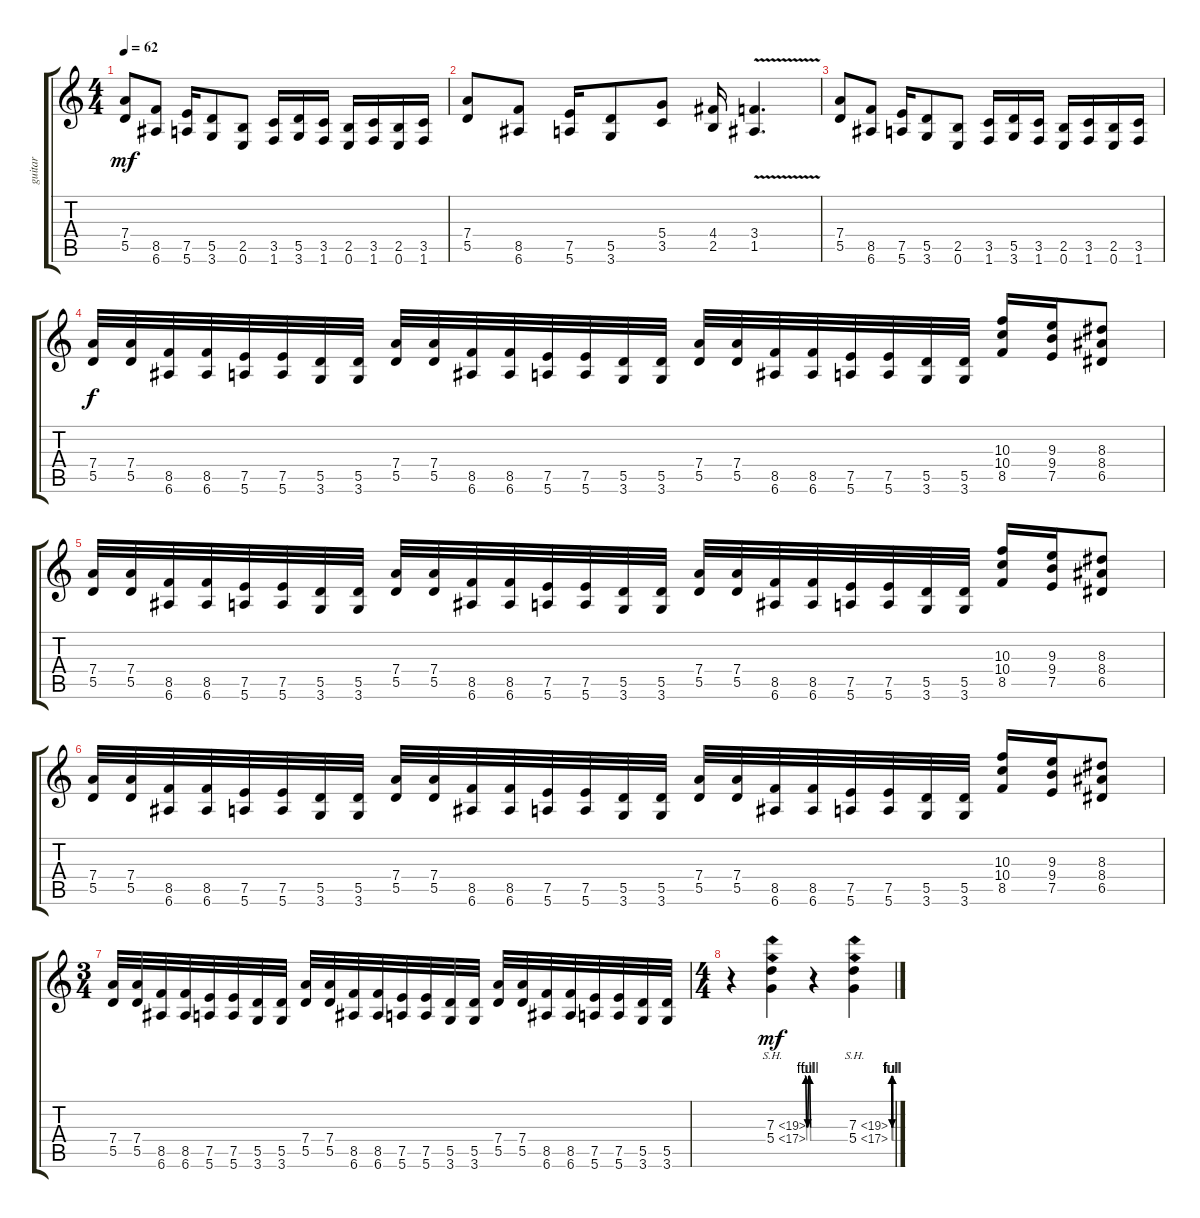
\track ("guitar" "guitar") {instrument electricguitarjazz}
\staff {score tabs}
\tuning (E4 B3 G3 D3 A2 E2) {hide}
\ts (4 4)
\tempo 62
\clef g2
\ks c
(7.4 5.5).8{dy mf} (8.5 6.6).8 (7.5 5.6).16 (5.5 3.6).8 (2.5 0.6).8 (3.5 1.6).16 (5.5 3.6).16 (3.5 1.6).16 (2.5 0.6).16 (3.5 1.6).16 (2.5 0.6).16 (3.5 1.6).16 |
(7.4 5.5).8 (8.5 6.6).8 (7.5 5.6).16 (5.5 3.6).8 (5.4 3.5).8 (4.4 2.5).16 (3.4 1.5{v}).4{d} |
(7.4 5.5).8 (8.5 6.6).8 (7.5 5.6).16 (5.5 3.6).8 (2.5 0.6).8 (3.5 1.6).16 (5.5 3.6).16 (3.5 1.6).16 (2.5 0.6).16 (3.5 1.6).16 (2.5 0.6).16 (3.5 1.6).16 |
(7.4 5.5).32{dy f} (7.4 5.5).32 (8.5 6.6).32 (8.5 6.6).32 (7.5 5.6).32 (7.5 5.6).32 (5.5 3.6).32 (5.5 3.6).32 (7.4 5.5).32 (7.4 5.5).32 (8.5 6.6).32 (8.5 6.6).32 (7.5 5.6).32 (7.5 5.6).32 (5.5 3.6).32 (5.5 3.6).32 (7.4 5.5).32 (7.4 5.5).32 (8.5 6.6).32 (8.5 6.6).32 (7.5 5.6).32 (7.5 5.6).32 (5.5 3.6).32 (5.5 3.6).32 (10.3 10.4 8.5).16 (9.3 9.4 7.5).16 (8.3 8.4 6.5).8 |
(7.4 5.5).32 (7.4 5.5).32 (8.5 6.6).32 (8.5 6.6).32 (7.5 5.6).32 (7.5 5.6).32 (5.5 3.6).32 (5.5 3.6).32 (7.4 5.5).32 (7.4 5.5).32 (8.5 6.6).32 (8.5 6.6).32 (7.5 5.6).32 (7.5 5.6).32 (5.5 3.6).32 (5.5 3.6).32 (7.4 5.5).32 (7.4 5.5).32 (8.5 6.6).32 (8.5 6.6).32 (7.5 5.6).32 (7.5 5.6).32 (5.5 3.6).32 (5.5 3.6).32 (10.3 10.4 8.5).16 (9.3 9.4 7.5).16 (8.3 8.4 6.5).8 |
(7.4 5.5).32 (7.4 5.5).32 (8.5 6.6).32 (8.5 6.6).32 (7.5 5.6).32 (7.5 5.6).32 (5.5 3.6).32 (5.5 3.6).32 (7.4 5.5).32 (7.4 5.5).32 (8.5 6.6).32 (8.5 6.6).32 (7.5 5.6).32 (7.5 5.6).32 (5.5 3.6).32 (5.5 3.6).32 (7.4 5.5).32 (7.4 5.5).32 (8.5 6.6).32 (8.5 6.6).32 (7.5 5.6).32 (7.5 5.6).32 (5.5 3.6).32 (5.5 3.6).32 (10.3 10.4 8.5).16 (9.3 9.4 7.5).16 (8.3 8.4 6.5).8 |
\ts (3 4)
(7.4 5.5).32 (7.4 5.5).32 (8.5 6.6).32 (8.5 6.6).32 (7.5 5.6).32 (7.5 5.6).32 (5.5 3.6).32 (5.5 3.6).32 (7.4 5.5).32 (7.4 5.5).32 (8.5 6.6).32 (8.5 6.6).32 (7.5 5.6).32 (7.5 5.6).32 (5.5 3.6).32 (5.5 3.6).32{txt ""} (7.4 5.5).32 (7.4 5.5).32 (8.5 6.6).32 (8.5 6.6).32 (7.5 5.6).32 (7.5 5.6).32 (5.5 3.6).32 (5.5 3.6).32 |
\ts (4 4)
r.4 (7.3{be (custom 0 0 10 4 20 4 30 0 40 0 50 4 60 4) sh 12} 5.4{be (custom 0 0 10 4 20 4 30 0 40 0 50 4 60 4) sh 12}).4{dy mf} r.4 (7.3{be (custom 0 0 10 4 20 4 30 0 40 0 50 4 60 4) sh 12} 5.4{be (custom 0 0 10 4 20 4 30 0 40 0 50 4 60 4) sh 12}).4
